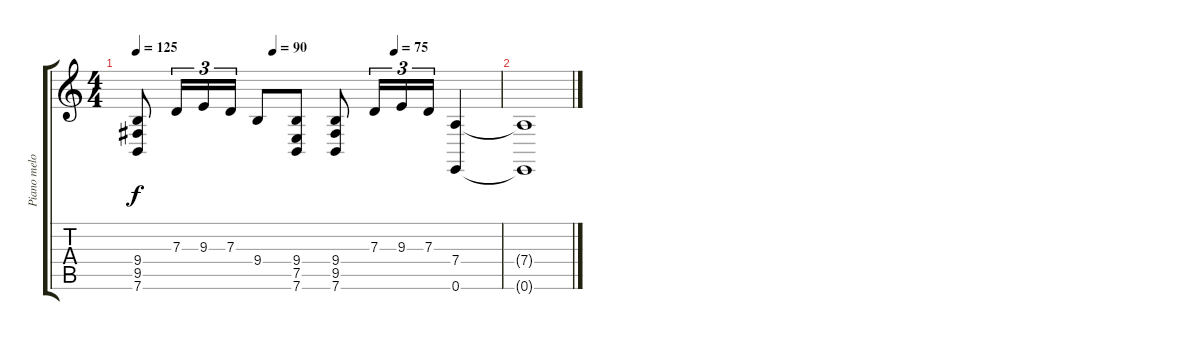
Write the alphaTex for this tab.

\track ("Piano melodie" "Piano melo") {instrument electricgrandpiano}
\staff {score tabs}
\tuning (E4 B3 G3 D3 A2 E2) {hide}
\ts (4 4)
\tempo 125
\tempo (90 0.375)
\tempo (75 0.7083333333333334)
\clef g2
\ks c
(9.4 9.5 7.6).8{dy f} 7.3.16{tu (3 2)} 9.3.16{tu (3 2)} 7.3.16{tu (3 2)} 9.4.8 (9.4 7.5 7.6).8 (9.4 9.5 7.6).8 7.3.16{tu (3 2)} 9.3.16{tu (3 2)} 7.3.16{tu (3 2)} (7.4 0.6).4 |
(7.4{t} 0.6{t}).1
